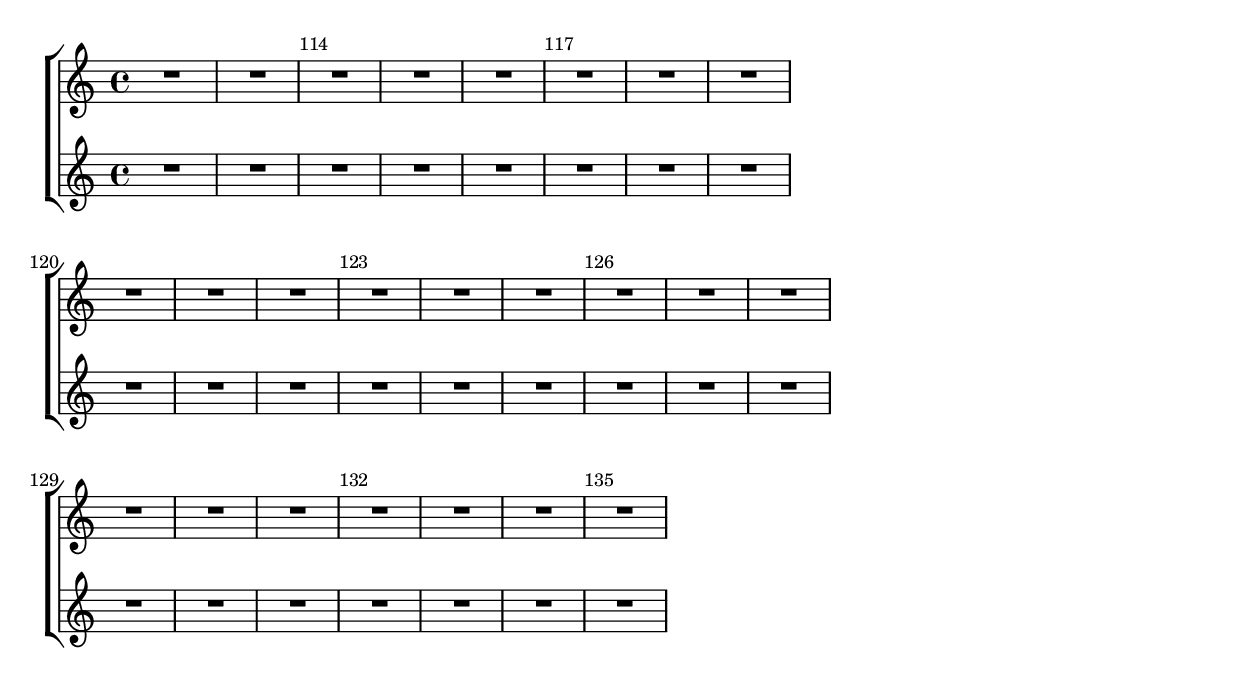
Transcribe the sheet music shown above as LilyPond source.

%% DO NOT EDIT this file manually; it is automatically
%% generated from LSR http://lsr.dsi.unimi.it
%% Make any changes in LSR itself, or in Documentation/snippets/new/ ,
%% and then run scripts/auxiliar/makelsr.py
%%
%% This file is in the public domain.
\version "2.17.27"

\header {
  lsrtags = "rhythms"

  texidoc = "
When left aligning bar numbers, overlapping problems may occur with
Staves brackets. The snippet solves this by keeping right aligned the
first bar number following line breaks.

"
  doctitle = "Consistently left aligned bar numbers"
} % begin verbatim

consistentlyLeftAlignedBarNumbers = {
  \override Score.BarNumber.break-visibility = #end-of-line-invisible
  \override Score.BarNumber.self-alignment-X =
    #(lambda (grob)
       (let ((break-dir (ly:item-break-dir grob)))
         (if (= break-dir RIGHT) RIGHT LEFT)))
}

\new ChoirStaff <<
  \new Staff {
    \relative c' {
      \set Score.barNumberVisibility = #(every-nth-bar-number-visible 3)
      \bar ""
      \consistentlyLeftAlignedBarNumbers

      \set Score.currentBarNumber = #112
      \repeat unfold 8 { R1 }
      \break
      \repeat unfold 9 { R1 }
      \break
      \repeat unfold 7 { R1 }
    }
  }
  \new Staff {
    \relative c' {
      \repeat unfold 24 { R1 }
    }
  }
>>

\layout {
  indent = #0
  ragged-right = ##t
  ragged-last = ##t
}
